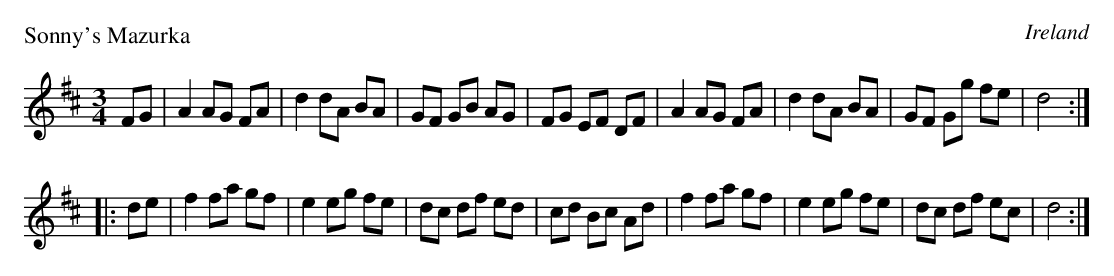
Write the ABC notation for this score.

X:1
P: Sonny's Mazurka
O:Ireland
M:3/4
K:D
FG |\
A2 AG FA | d2 dA BA | GF GB AG | FG EF DF |\
A2 AG FA | d2 dA BA | GF Gg fe | d4 :|
|: de |\
f2 fa gf | e2 eg fe | dc df ed | cd Bc Ad |\
f2 fa gf | e2 eg fe | dc df ec | d4 :|
